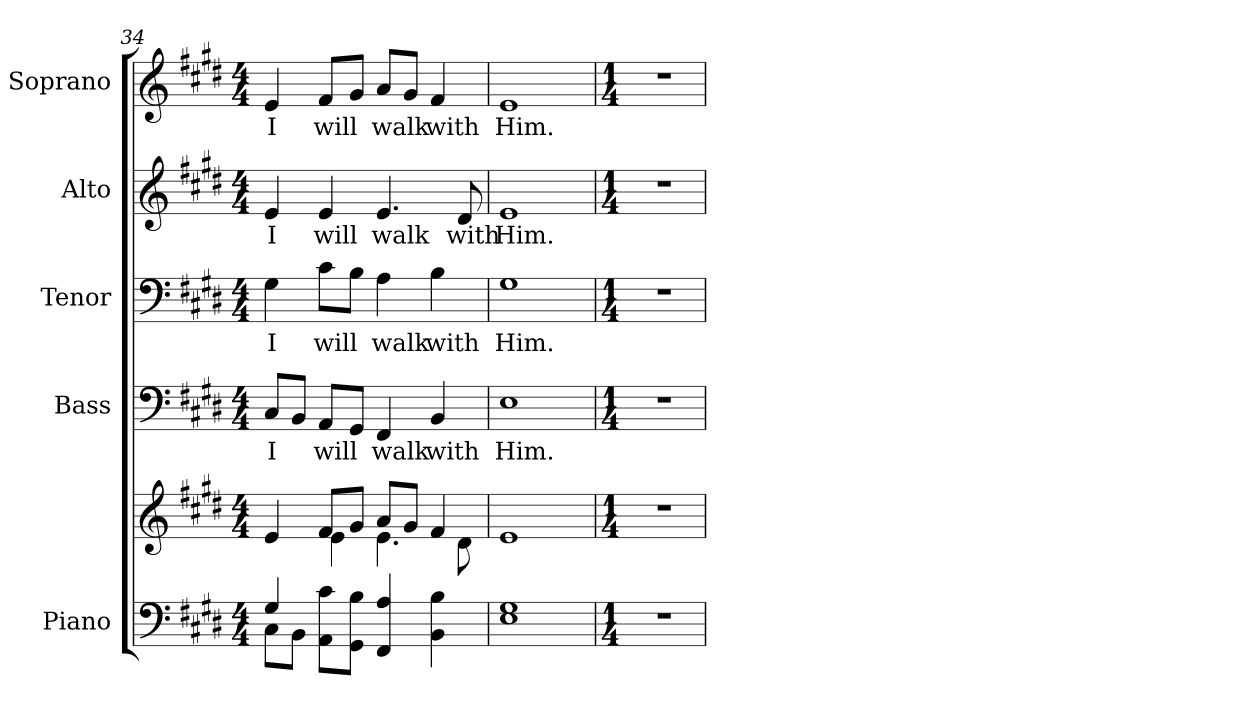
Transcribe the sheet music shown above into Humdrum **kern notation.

**kern	**kern	**kern	**text	**kern	**text	**kern	**text	**kern	**text
*part5	*part5	*part4	*part4	*part3	*part3	*part2	*part2	*part1	*part1
*staff6	*staff5	*staff4	*staff4	*staff3	*staff3	*staff2	*staff2	*staff1	*staff1
*I"Piano	*	*I"Bass	*	*I"Tenor	*	*I"Alto	*	*I"Soprano	*
*I'Pno.	*	*I'B.	*	*I'T.	*	*I'A.	*	*I'S.	*
*clefF4	*clefG2	*clefF4	*	*clefF4	*	*clefG2	*	*clefG2	*
*k[f#c#g#d#]	*k[f#c#g#d#]	*k[f#c#g#d#]	*	*k[f#c#g#d#]	*	*k[f#c#g#d#]	*	*k[f#c#g#d#]	*
*E:	*E:	*E:	*	*E:	*	*E:	*	*E:	*
*M4/4	*M4/4	*M4/4	*	*M4/4	*	*M4/4	*	*M4/4	*
=34	=34	=34	=34	=34	=34	=34	=34	=34	=34
*^	*^	*	*	*	*	*	*	*	*
!	!	!	!	!	!LO:LY:b:color=#000000	!	!	!	!	!	!
!	!	!	!	!	!	!	!LO:LY:b:color=#000000	!	!	!	!
!	!	!	!	!	!	!	!	!	!LO:LY:b:color=#000000	!	!
!	!	!	!	!	!	!	!	!	!	!	!LO:LY:b:color=#000000
4G#i/	8C#i\L	4ei/	4ryy	8C#i/L	I	4G#i\	I	4ei/	I	4ei/	I
.	8BBi\J	.	.	8BBi/J	.	.	.	.	.	.	.
!	!	!	!	!	!LO:LY:b:color=#000000	!	!	!	!	!	!
!	!	!	!	!	!	!	!LO:LY:b:color=#000000	!	!	!	!
!	!	!	!	!	!	!	!	!	!LO:LY:b:color=#000000	!	!
!	!	!	!	!	!	!	!	!	!	!	!LO:LY:b:color=#000000
8AAi\ 8c#iL	4ryy	8f#i/L	4ei\	8AAi/L	will	8c#i\L	will	4ei/	will	8f#i/L	will
8GG#i\ 8BiJ	.	8g#i/J	.	8GG#i/J	.	8Bi\J	.	.	.	8g#i/J	.
!	!	!	!	!	!LO:LY:b:color=#000000	!	!	!	!	!	!
!	!	!	!	!	!	!	!LO:LY:b:color=#000000	!	!	!	!
!	!	!	!	!	!	!	!	!	!LO:LY:b:color=#000000	!	!
!	!	!	!	!	!	!	!	!	!	!	!LO:LY:b:color=#000000
4FF#i/ 4Ai	2ryy	8ai/L	4.ei\	4FF#i/	walk	4Ai\	walk	4.ei/	walk	8ai/L	walk
.	.	8g#i/J	.	.	.	.	.	.	.	8g#i/J	.
!	!	!	!	!	!LO:LY:b:color=#000000	!	!	!	!	!	!
!	!	!	!	!	!	!	!LO:LY:b:color=#000000	!	!	!	!
!	!	!	!	!	!	!	!	!	!	!	!LO:LY:b:color=#000000
4BBi\ 4Bi	.	4f#i/	.	4BBi/	with	4Bi\	with	.	.	4f#i/	with
!	!	!	!	!	!	!	!	!	!LO:LY:b:color=#000000	!	!
.	.	.	8d#i\	.	.	.	.	8d#i/	with	.	.
*v	*v	*	*	*	*	*	*	*	*	*	*
*	*v	*v	*	*	*	*	*	*	*	*
!!LO:PB:g=z
=35	=35	=35	=35	=35	=35	=35	=35	=35	=35
*	*^	*	*	*	*	*	*	*	*
!	!	!	!	!LO:LY:b:color=#000000	!	!	!	!	!	!
*	*v	*v	*	*	*	*	*	*	*	*
*	*^	*	*	*	*	*	*	*	*
!	!	!	!	!	!	!LO:LY:b:color=#000000	!	!	!	!
*	*v	*v	*	*	*	*	*	*	*	*
*	*^	*	*	*	*	*	*	*	*
!	!	!	!	!	!	!	!	!LO:LY:b:color=#000000	!	!
*	*v	*v	*	*	*	*	*	*	*	*
*	*^	*	*	*	*	*	*	*	*
!	!	!	!	!	!	!	!	!	!	!LO:LY:b:color=#000000
*	*v	*v	*	*	*	*	*	*	*	*
1Ei 1G#i	1ei	1Ei	Him.	1G#i	Him.	1ei	Him.	1ei	Him.
=36	=36	=36	=36	=36	=36	=36	=36	=36	=36
*M1/4	*M1/4	*M1/4	*	*M1/4	*	*M1/4	*	*M1/4	*
!LO:N:vis=1	!LO:N:vis=1	!LO:N:vis=1	!	!LO:N:vis=1	!	!LO:N:vis=1	!	!LO:N:vis=1	!
4r	4r	4r	.	4r	.	4r	.	4r	.
=	=	=	=	=	=	=	=	=	=
*-	*-	*-	*-	*-	*-	*-	*-	*-	*-
